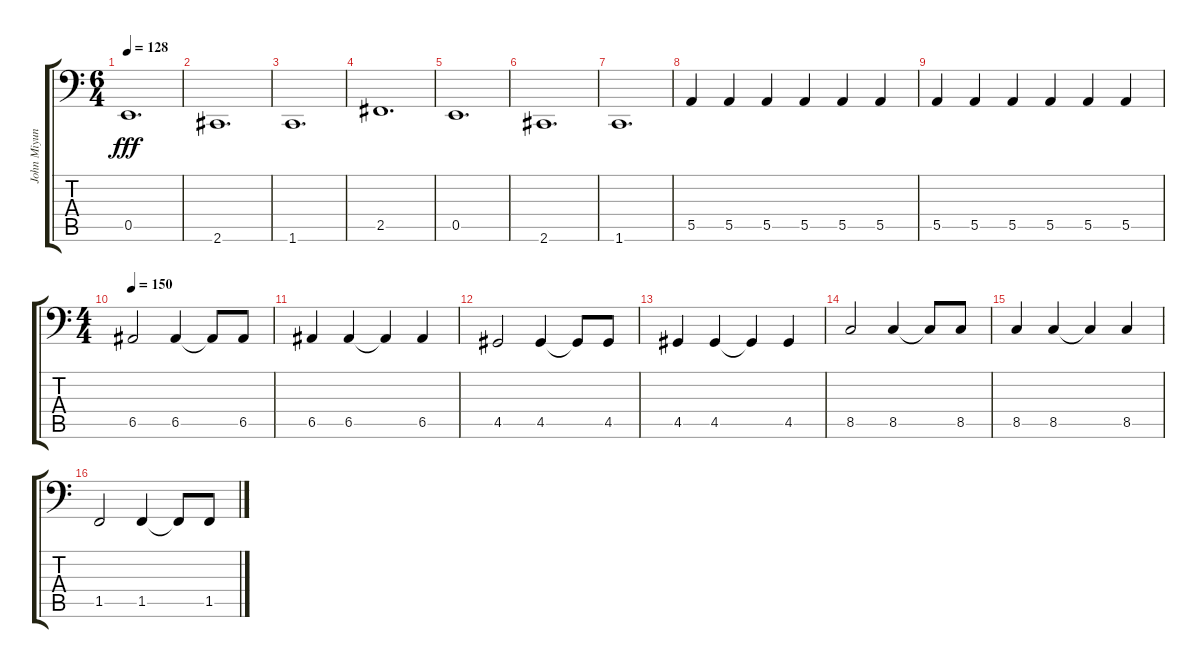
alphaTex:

\track ("John Miyung" "John Miyun") {instrument electricbassfinger}
\staff {score tabs}
\tuning (C3 G2 D2 A1 E1 B0) {hide}
\ts (6 4)
\tempo 128
\clef f4
\ks c
0.5.1{d dy fff} |
2.6.1{d} |
1.6.1{d} |
2.5.1{d} |
0.5.1{d} |
2.6.1{d} |
1.6.1{d} |
5.5.4 5.5.4 5.5.4 5.5.4 5.5.4 5.5.4 |
5.5.4 5.5.4 5.5.4 5.5.4 5.5.4 5.5.4 |
\ts (4 4)
\tempo 150
6.5.2 6.5.4 6.5{t}.8 6.5.8 |
6.5.4 6.5.4 6.5{t}.4 6.5.4 |
4.5.2 4.5.4 4.5{t}.8 4.5.8 |
4.5.4 4.5.4 4.5{t}.4 4.5.4 |
8.5.2 8.5.4 8.5{t}.8 8.5.8 |
8.5.4 8.5.4 8.5{t}.4 8.5.4 |
1.5.2 1.5.4 1.5{t}.8 1.5.8
